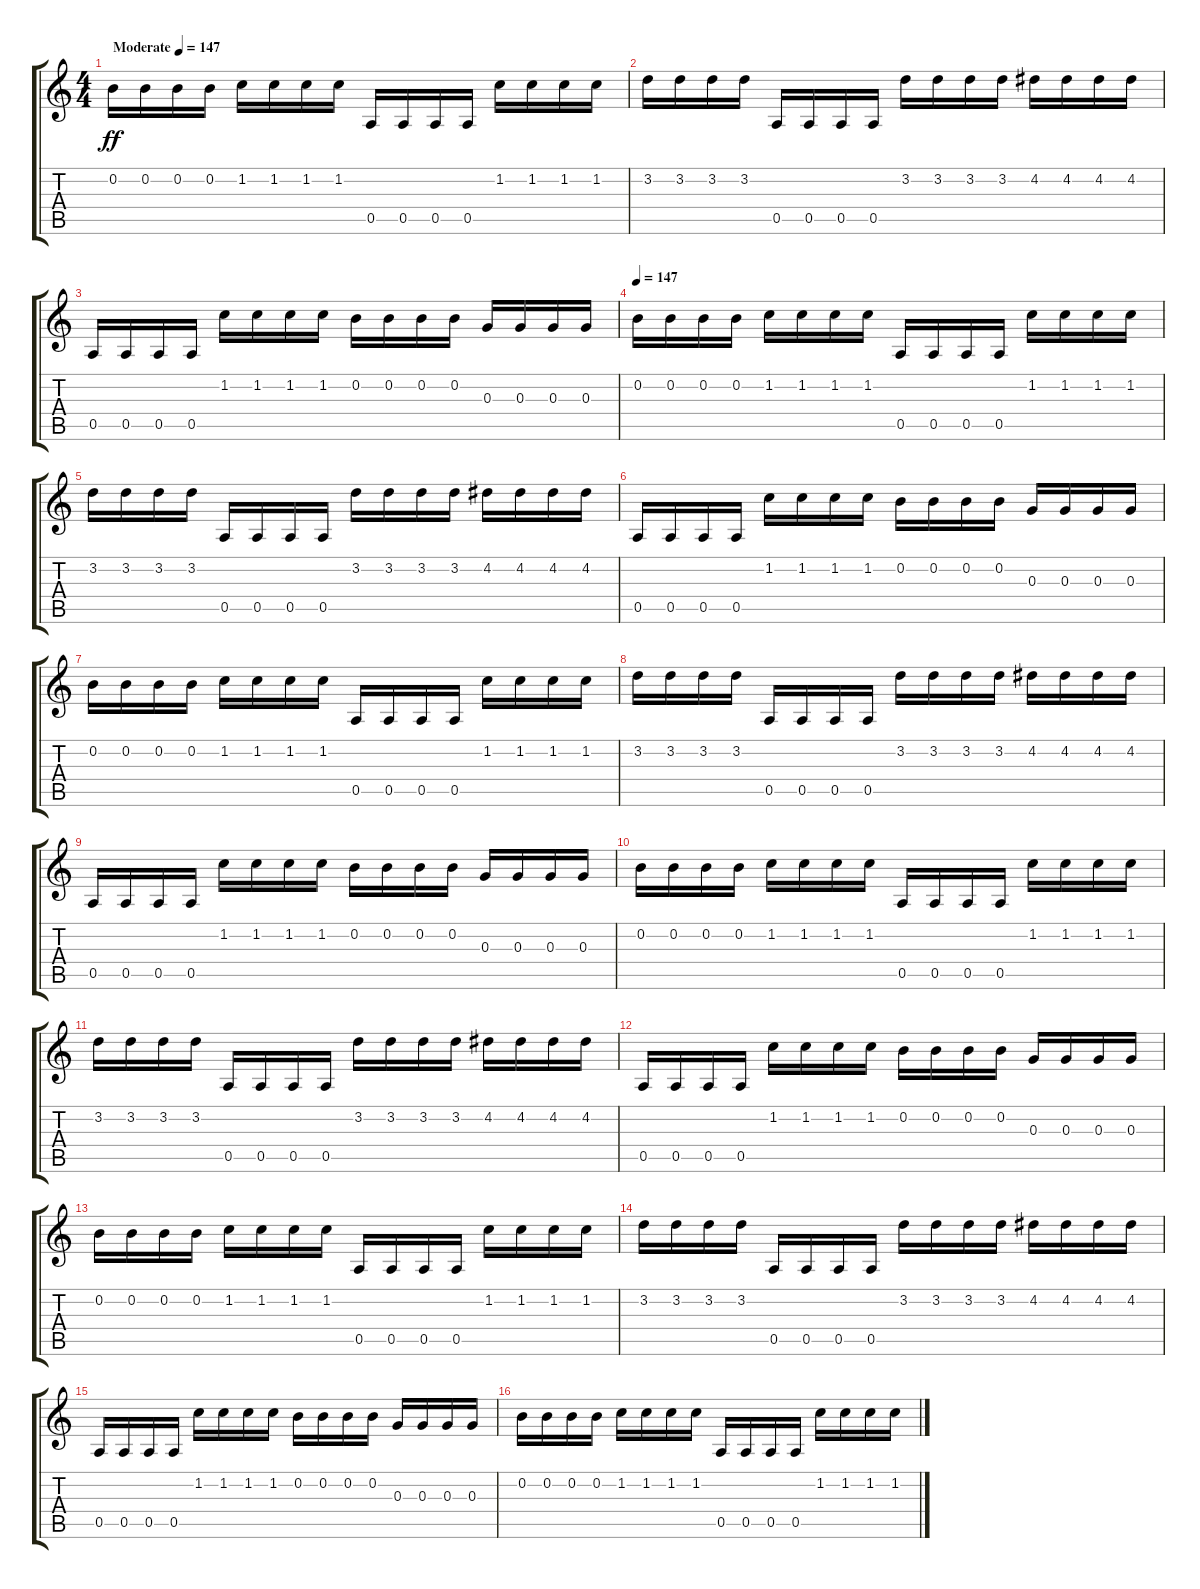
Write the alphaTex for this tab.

\track "" {instrument distortionguitar}
\staff {score tabs}
\tuning (E4 B3 G3 D3 A2 E2) {hide}
\ts (4 4)
\tempo (147 "Moderate")
\clef g2
\ks c
0.2.16{dy ff instrument distortionguitar} 0.2.16 0.2.16 0.2.16 1.2.16 1.2.16 1.2.16 1.2.16 0.5.16 0.5.16 0.5.16 0.5.16 1.2.16 1.2.16 1.2.16 1.2.16 |
3.2.16 3.2.16 3.2.16 3.2.16 0.5.16 0.5.16 0.5.16 0.5.16 3.2.16 3.2.16 3.2.16 3.2.16 4.2.16 4.2.16 4.2.16 4.2.16 |
0.5.16 0.5.16 0.5.16 0.5.16 1.2.16 1.2.16 1.2.16 1.2.16 0.2.16 0.2.16 0.2.16 0.2.16 0.3.16 0.3.16 0.3.16 0.3.16 |
\tempo 147
0.2.16 0.2.16 0.2.16 0.2.16 1.2.16 1.2.16 1.2.16 1.2.16 0.5.16 0.5.16 0.5.16 0.5.16 1.2.16 1.2.16 1.2.16 1.2.16 |
3.2.16 3.2.16 3.2.16 3.2.16 0.5.16 0.5.16 0.5.16 0.5.16 3.2.16 3.2.16 3.2.16 3.2.16 4.2.16 4.2.16 4.2.16 4.2.16 |
0.5.16 0.5.16 0.5.16 0.5.16 1.2.16 1.2.16 1.2.16 1.2.16 0.2.16 0.2.16 0.2.16 0.2.16 0.3.16 0.3.16 0.3.16 0.3.16 |
0.2.16 0.2.16 0.2.16 0.2.16 1.2.16 1.2.16 1.2.16 1.2.16 0.5.16 0.5.16 0.5.16 0.5.16 1.2.16 1.2.16 1.2.16 1.2.16 |
3.2.16 3.2.16 3.2.16 3.2.16 0.5.16 0.5.16 0.5.16 0.5.16 3.2.16 3.2.16 3.2.16 3.2.16 4.2.16 4.2.16 4.2.16 4.2.16 |
0.5.16 0.5.16 0.5.16 0.5.16 1.2.16 1.2.16 1.2.16 1.2.16 0.2.16 0.2.16 0.2.16 0.2.16 0.3.16 0.3.16 0.3.16 0.3.16 |
0.2.16 0.2.16 0.2.16 0.2.16 1.2.16 1.2.16 1.2.16 1.2.16 0.5.16 0.5.16 0.5.16 0.5.16 1.2.16 1.2.16 1.2.16 1.2.16 |
3.2.16 3.2.16 3.2.16 3.2.16 0.5.16 0.5.16 0.5.16 0.5.16 3.2.16 3.2.16 3.2.16 3.2.16 4.2.16 4.2.16 4.2.16 4.2.16 |
0.5.16 0.5.16 0.5.16 0.5.16 1.2.16 1.2.16 1.2.16 1.2.16 0.2.16 0.2.16 0.2.16 0.2.16 0.3.16 0.3.16 0.3.16 0.3.16 |
0.2.16 0.2.16 0.2.16 0.2.16 1.2.16 1.2.16 1.2.16 1.2.16 0.5.16 0.5.16 0.5.16 0.5.16 1.2.16 1.2.16 1.2.16 1.2.16 |
3.2.16 3.2.16 3.2.16 3.2.16 0.5.16 0.5.16 0.5.16 0.5.16 3.2.16 3.2.16 3.2.16 3.2.16 4.2.16 4.2.16 4.2.16 4.2.16 |
0.5.16 0.5.16 0.5.16 0.5.16 1.2.16 1.2.16 1.2.16 1.2.16 0.2.16 0.2.16 0.2.16 0.2.16 0.3.16 0.3.16 0.3.16 0.3.16 |
0.2.16 0.2.16 0.2.16 0.2.16 1.2.16 1.2.16 1.2.16 1.2.16 0.5.16 0.5.16 0.5.16 0.5.16 1.2.16 1.2.16 1.2.16 1.2.16
